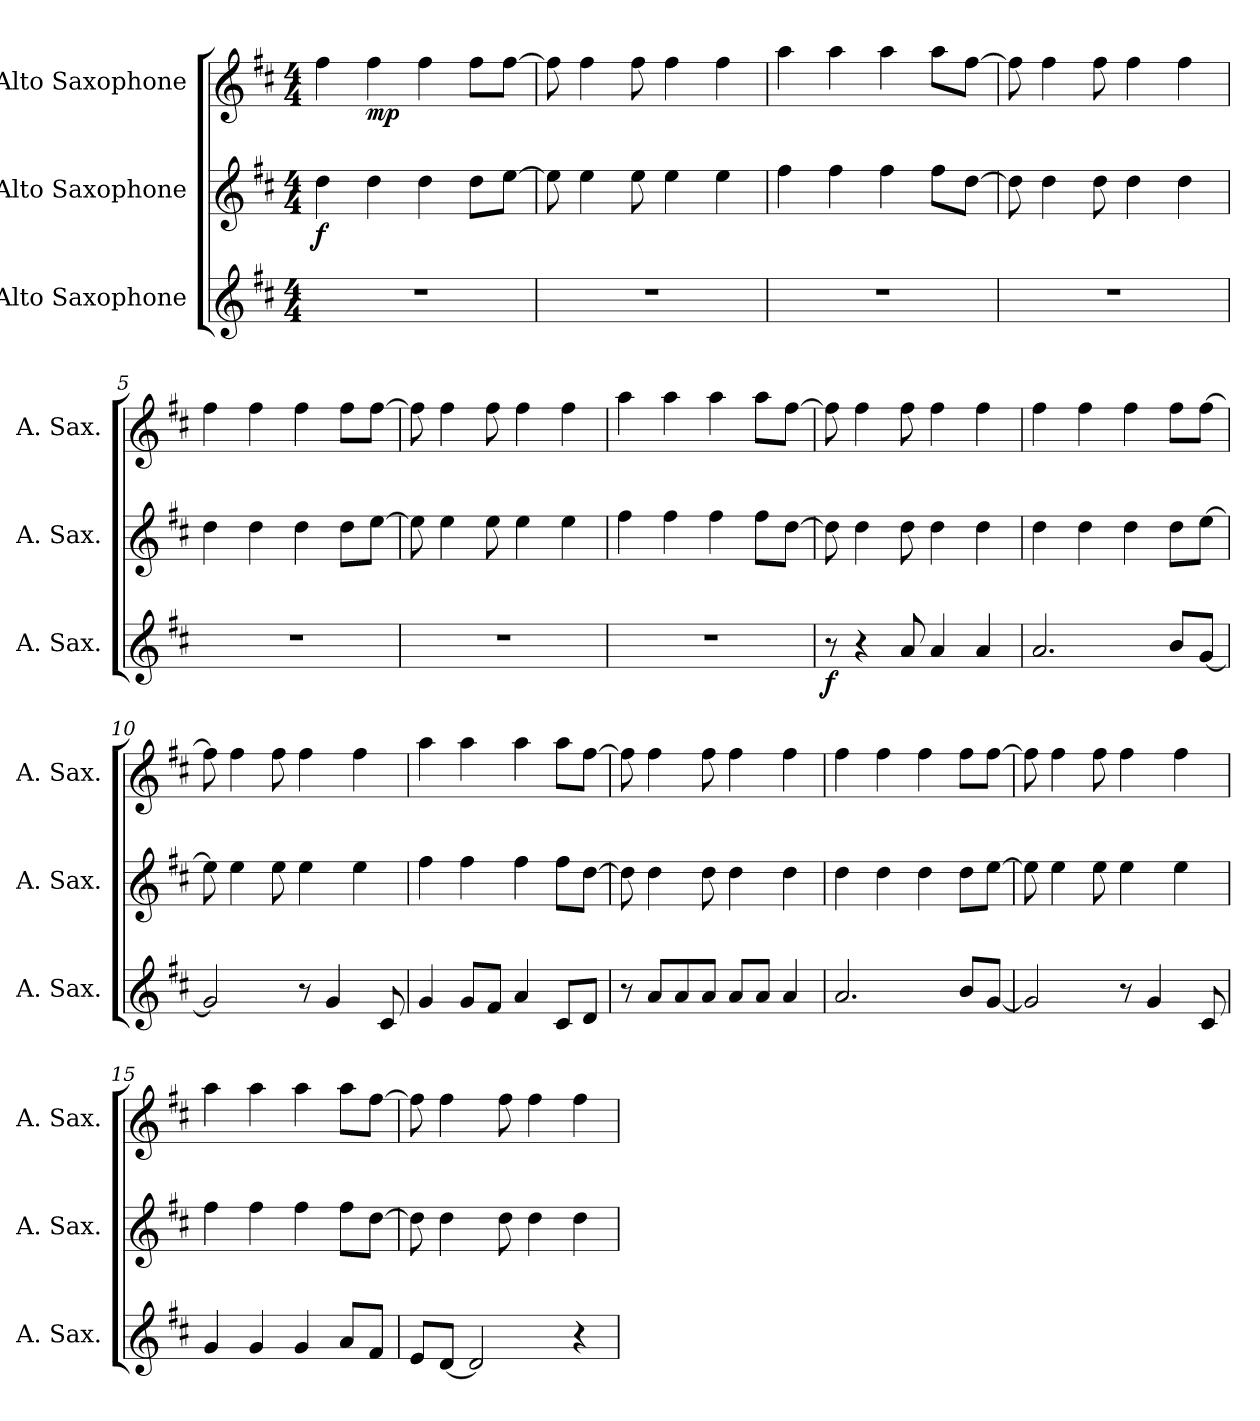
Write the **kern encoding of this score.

**kern	**dynam	**kern	**dynam	**kern	**dynam
*part3	*part3	*part2	*part2	*part1	*part1
*staff3	*staff3	*staff2	*staff2	*staff1	*staff1
*I"Alto Saxophone	*	*I"Alto Saxophone	*	*I"Alto Saxophone	*
*I'A. Sax.	*	*I'A. Sax.	*	*I'A. Sax.	*
*clefG2	*	*clefG2	*	*clefG2	*
*ITrd5c9	*	*ITrd5c9	*	*ITrd5c9	*
*k[b-]	*	*k[b-]	*	*k[b-]	*
*M4/4	*	*M4/4	*	*M4/4	*
*MM140	*	*MM140	*	*MM140	*
=1	=1	=1	=1	=1	=1
!	!	!	!LO:DY:b	!	!
1r	.	4f\	f	4a\	.
!	!	!	!	!	!LO:DY:b
.	.	4f\	.	4a\	mp
.	.	4f\	.	4a\	.
.	.	8f\L	.	8a\L	.
.	.	[8g\J	.	[8a\J	.
=2	=2	=2	=2	=2	=2
1r	.	8g\]	.	8a\]	.
.	.	4g\	.	4a\	.
.	.	8g\	.	8a\	.
.	.	4g\	.	4a\	.
.	.	4g\	.	4a\	.
=3	=3	=3	=3	=3	=3
1r	.	4a\	.	4cc\	.
.	.	4a\	.	4cc\	.
.	.	4a\	.	4cc\	.
.	.	8a\L	.	8cc\L	.
.	.	[8f\J	.	[8a\J	.
=4	=4	=4	=4	=4	=4
1r	.	8f\]	.	8a\]	.
.	.	4f\	.	4a\	.
.	.	8f\	.	8a\	.
.	.	4f\	.	4a\	.
.	.	4f\	.	4a\	.
=5	=5	=5	=5	=5	=5
1r	.	4f\	.	4a\	.
.	.	4f\	.	4a\	.
.	.	4f\	.	4a\	.
.	.	8f\L	.	8a\L	.
.	.	[8g\J	.	[8a\J	.
=6	=6	=6	=6	=6	=6
1r	.	8g\]	.	8a\]	.
.	.	4g\	.	4a\	.
.	.	8g\	.	8a\	.
.	.	4g\	.	4a\	.
.	.	4g\	.	4a\	.
!!LO:LB:g=z
=7	=7	=7	=7	=7	=7
1r	.	4a\	.	4cc\	.
.	.	4a\	.	4cc\	.
.	.	4a\	.	4cc\	.
.	.	8a\L	.	8cc\L	.
.	.	[8f\J	.	[8a\J	.
=8	=8	=8	=8	=8	=8
!	!LO:DY:b	!	!	!	!
8r	f	8f\]	.	8a\]	.
4r	.	4f\	.	4a\	.
8c/	.	8f\	.	8a\	.
4c/	.	4f\	.	4a\	.
4c/	.	4f\	.	4a\	.
=9	=9	=9	=9	=9	=9
2.c/	.	4f\	.	4a\	.
.	.	4f\	.	4a\	.
.	.	4f\	.	4a\	.
8d/L	.	8f\L	.	8a\L	.
[8B-/J	.	[8g\J	.	[8a\J	.
=10	=10	=10	=10	=10	=10
2B-/]	.	8g\]	.	8a\]	.
.	.	4g\	.	4a\	.
.	.	8g\	.	8a\	.
8r	.	4g\	.	4a\	.
4B-/	.	.	.	.	.
.	.	4g\	.	4a\	.
8E/	.	.	.	.	.
=11	=11	=11	=11	=11	=11
4B-/	.	4a\	.	4cc\	.
8B-/L	.	4a\	.	4cc\	.
8A/J	.	.	.	.	.
4c/	.	4a\	.	4cc\	.
8E/L	.	8a\L	.	8cc\L	.
8F/J	.	[8f\J	.	[8a\J	.
=12	=12	=12	=12	=12	=12
8r	.	8f\]	.	8a\]	.
8c/L	.	4f\	.	4a\	.
8c/	.	.	.	.	.
8c/J	.	8f\	.	8a\	.
8c/L	.	4f\	.	4a\	.
8c/J	.	.	.	.	.
4c/	.	4f\	.	4a\	.
!!LO:LB:g=z
=13	=13	=13	=13	=13	=13
2.c/	.	4f\	.	4a\	.
.	.	4f\	.	4a\	.
.	.	4f\	.	4a\	.
8d/L	.	8f\L	.	8a\L	.
[8B-/J	.	[8g\J	.	[8a\J	.
=14	=14	=14	=14	=14	=14
2B-/]	.	8g\]	.	8a\]	.
.	.	4g\	.	4a\	.
.	.	8g\	.	8a\	.
8r	.	4g\	.	4a\	.
4B-/	.	.	.	.	.
.	.	4g\	.	4a\	.
8E/	.	.	.	.	.
=15	=15	=15	=15	=15	=15
4B-/	.	4a\	.	4cc\	.
4B-/	.	4a\	.	4cc\	.
4B-/	.	4a\	.	4cc\	.
8c/L	.	8a\L	.	8cc\L	.
8A/J	.	[8f\J	.	[8a\J	.
=16	=16	=16	=16	=16	=16
8G/L	.	8f\]	.	8a\]	.
[8F/J	.	4f\	.	4a\	.
2F/]	.	.	.	.	.
.	.	8f\	.	8a\	.
.	.	4f\	.	4a\	.
4r	.	4f\	.	4a\	.
=	=	=	=	=	=
*-	*-	*-	*-	*-	*-
